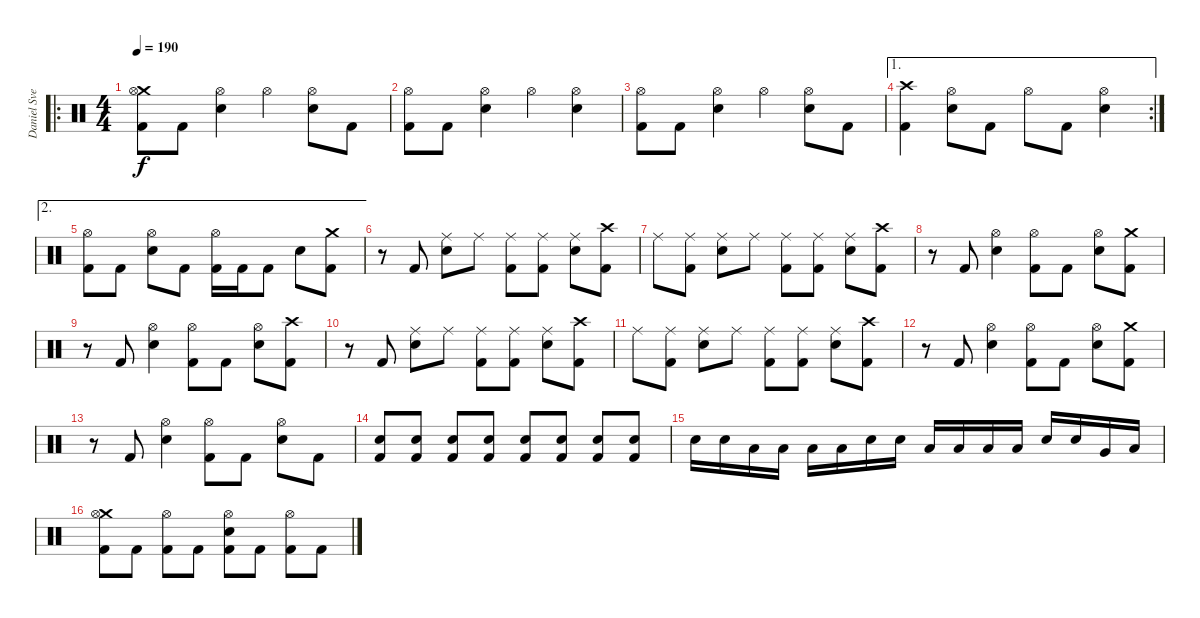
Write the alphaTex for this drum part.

\track ("Daniel Svensson" "Daniel Sve") {instrument percussion}
\staff {score}
\articulation defaults
\ro
\ts (4 4)
\tempo 190
\clef neutral
\ks c
("Crash medium (hit)" "Hi-Hat (open)" "Kick (hit) 2").8{dy f} "Kick (hit) 2".8 ("Hi-Hat (open)" "Electric Snare (hit)").4 "Hi-Hat (open)".4 ("Hi-Hat (open)" "Electric Snare (hit)").8 "Kick (hit) 2".8 |
("Hi-Hat (open)" "Kick (hit) 2").8 "Kick (hit) 2".8 ("Hi-Hat (open)" "Electric Snare (hit)").4 "Hi-Hat (open)".4 ("Hi-Hat (open)" "Electric Snare (hit)").4 |
("Hi-Hat (open)" "Kick (hit) 2").8 "Kick (hit) 2".8 ("Hi-Hat (open)" "Electric Snare (hit)").4 "Hi-Hat (open)".4 ("Hi-Hat (open)" "Electric Snare (hit)").8 "Kick (hit) 2".8 |
\ae 1
\rc 2
("Crash high (hit)" "Kick (hit) 2").4 ("Hi-Hat (open)" "Electric Snare (hit)").8 "Kick (hit) 2".8 "Hi-Hat (open)".8 "Kick (hit) 2".8 ("Hi-Hat (open)" "Electric Snare (hit)").4 |
\ae 2
("Hi-Hat (open)" "Kick (hit) 2").8 "Kick (hit) 2".8 ("Hi-Hat (open)" "Electric Snare (hit)").8 "Kick (hit) 2".8 ("Hi-Hat (open)" "Kick (hit) 2").16 "Kick (hit) 2".16 "Kick (hit) 2".8 "Electric Snare (hit)".8 ("Crash medium (hit)" "Kick (hit) 2").8 |
r.8 "Kick (hit) 2".8 ("Ride (middle)" "Electric Snare (hit)").8 "Ride (middle)".8 ("Ride (middle)" "Kick (hit) 2").8 ("Ride (middle)" "Kick (hit) 2").8 ("Ride (middle)" "Electric Snare (hit)").8 ("Crash high (hit)" "Kick (hit) 2").8 |
"Ride (middle)".8 ("Ride (middle)" "Kick (hit) 2").8 ("Ride (middle)" "Electric Snare (hit)").8 "Ride (middle)".8 ("Ride (middle)" "Kick (hit) 2").8 ("Ride (middle)" "Kick (hit) 2").8 ("Ride (middle)" "Electric Snare (hit)").8 ("Crash high (hit)" "Kick (hit) 2").8 |
r.8 "Kick (hit) 2".8 ("Hi-Hat (open)" "Electric Snare (hit)").4 ("Hi-Hat (open)" "Kick (hit) 2").8 "Kick (hit) 2".8 ("Hi-Hat (open)" "Electric Snare (hit)").8 ("Crash medium (hit)" "Kick (hit) 2").8 |
r.8 "Kick (hit) 2".8 ("Hi-Hat (open)" "Electric Snare (hit)").4 ("Hi-Hat (open)" "Kick (hit) 2").8 "Kick (hit) 2".8 ("Hi-Hat (open)" "Electric Snare (hit)").8 ("Crash high (hit)" "Kick (hit) 2").8 |
r.8 "Kick (hit) 2".8 ("Ride (middle)" "Electric Snare (hit)").8 "Ride (middle)".8 ("Ride (middle)" "Kick (hit) 2").8 ("Ride (middle)" "Kick (hit) 2").8 ("Ride (middle)" "Electric Snare (hit)").8 ("Crash high (hit)" "Kick (hit) 2").8 |
"Ride (middle)".8 ("Ride (middle)" "Kick (hit) 2").8 ("Ride (middle)" "Electric Snare (hit)").8 "Ride (middle)".8 ("Ride (middle)" "Kick (hit) 2").8 ("Ride (middle)" "Kick (hit) 2").8 ("Ride (middle)" "Electric Snare (hit)").8 ("Crash high (hit)" "Kick (hit) 2").8 |
r.8 "Kick (hit) 2".8 ("Hi-Hat (open)" "Electric Snare (hit)").4 ("Hi-Hat (open)" "Kick (hit) 2").8 "Kick (hit) 2".8 ("Hi-Hat (open)" "Electric Snare (hit)").8 ("Crash medium (hit)" "Kick (hit) 2").8 |
r.8 "Kick (hit) 2".8 ("Hi-Hat (open)" "Electric Snare (hit)").4 ("Hi-Hat (open)" "Kick (hit) 2").8 "Kick (hit) 2".8 ("Hi-Hat (open)" "Electric Snare (hit)").8 "Kick (hit) 2".8 |
("Electric Snare (hit)" "Kick (hit) 2").8 ("Electric Snare (hit)" "Kick (hit) 2").8 ("Electric Snare (hit)" "Kick (hit) 2").8 ("Electric Snare (hit)" "Kick (hit) 2").8 ("Electric Snare (hit)" "Kick (hit) 2").8 ("Electric Snare (hit)" "Kick (hit) 2").8 ("Electric Snare (hit)" "Kick (hit) 2").8 ("Electric Snare (hit)" "Kick (hit) 2").8 |
"Electric Snare (hit)".16 "Electric Snare (hit)".16 "Low Tom (hit)".16 "Low Tom (hit)".16 "Low Floor Tom (hit)".16 "Low Floor Tom (hit)".16 "Electric Snare (hit)".16 "Electric Snare (hit)".16 "Low Tom (hit)".16 "Low Tom (hit)".16 "Low Floor Tom (hit)".16 "Low Floor Tom (hit)".16 "Electric Snare (hit)".16 "Electric Snare (hit)".16 "Very Low Tom (hit)".16 "Low Floor Tom (hit)".16 |
("Crash medium (hit)" "Hi-Hat (open)" "Kick (hit) 2").8 "Kick (hit) 2".8 ("Hi-Hat (open)" "Kick (hit) 2").8 "Kick (hit) 2".8 ("Hi-Hat (open)" "Electric Snare (hit)" "Kick (hit) 2").8 "Kick (hit) 2".8 ("Hi-Hat (open)" "Kick (hit) 2").8 "Kick (hit) 2".8
